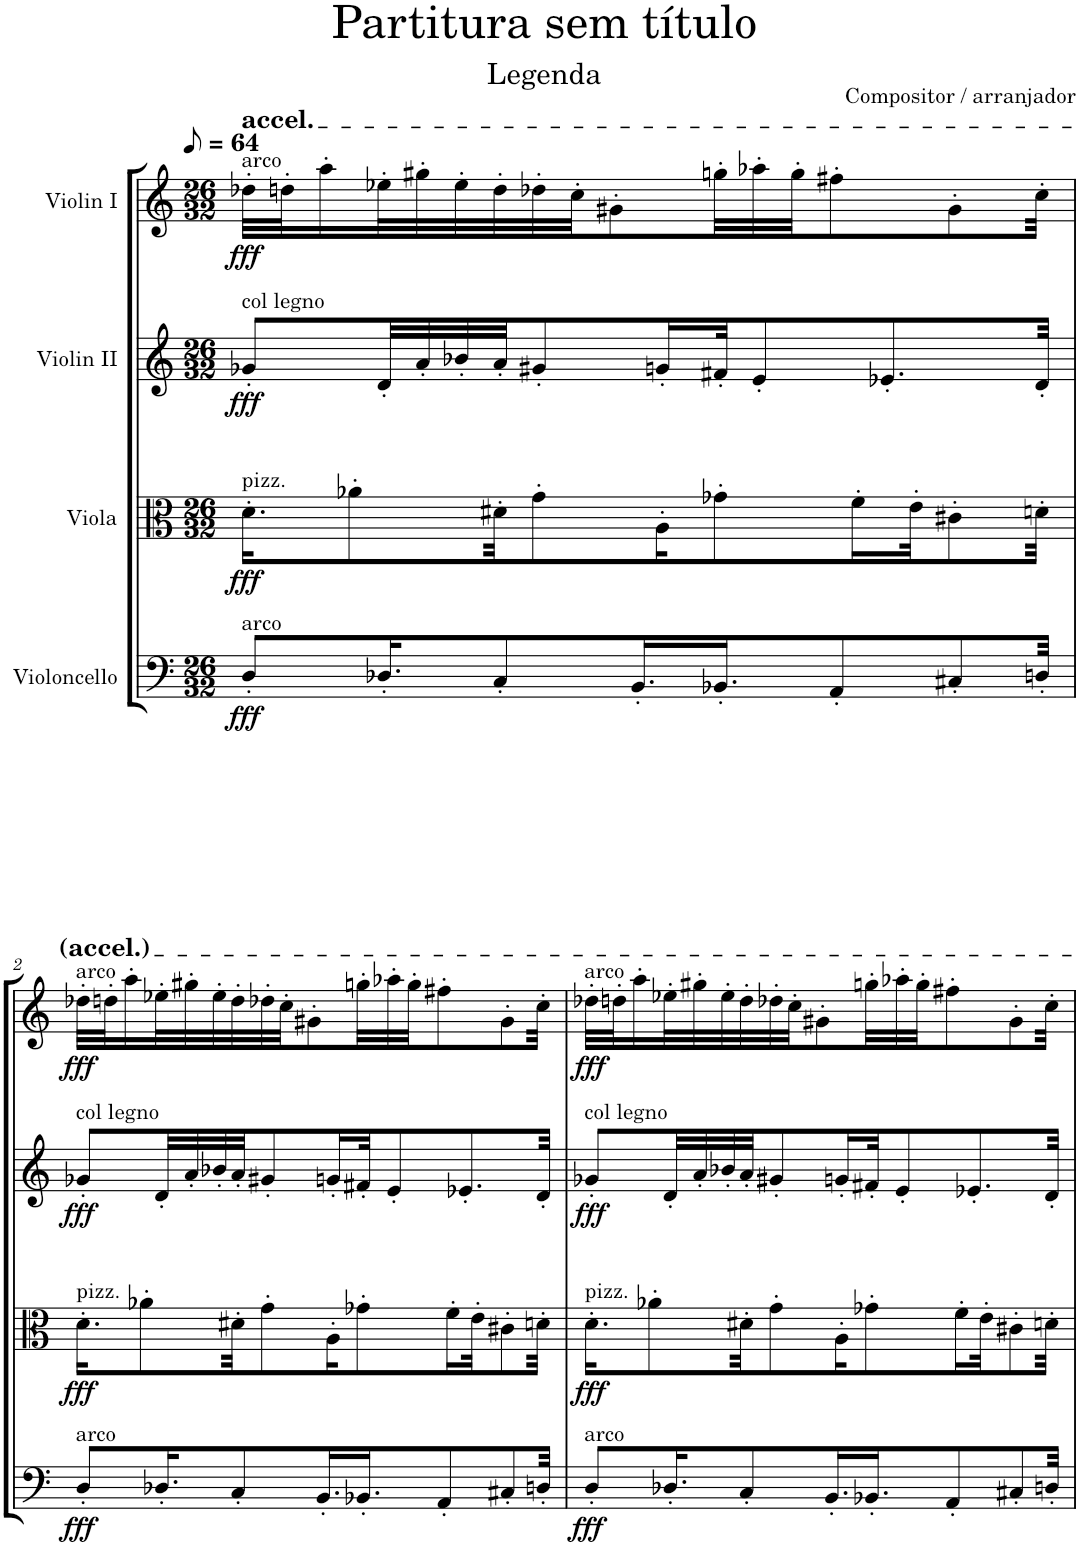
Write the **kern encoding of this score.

**kern	**dynam	**kern	**dynam	**kern	**dynam	**kern	**dynam
*part4	*part4	*part3	*part3	*part2	*part2	*part1	*part1
*staff4	*staff4	*staff3	*staff3	*staff2	*staff2	*staff1	*staff1
*I"Violoncello	*	*I"Viola	*	*I"Violin II	*	*I"Violin I	*
*I'Vc	*	*I'Vla	*	*I'Vln	*	*I'Vln	*
*clefF4	*	*clefC3	*	*clefG2	*	*clefG2	*
*k[]	*	*k[]	*	*k[]	*	*k[]	*
*M26/32	*	*M26/32	*	*M26/32	*	*M26/32	*
*MM32	*	*MM32	*	*MM32	*	*MM32	*
=1	=1	=1	=1	=1	=1	=1	=1
!	!	!	!	!	!	!LO:TX:a:t=arco	!
!	!	!	!	!	!	!LO:TX:a:t=accel.	!
!	!	!	!	!LO:TX:a:t=col legno	!	!	!
!	!	!LO:TX:a:t=pizz.	!	!	!	!	!
!LO:TX:a:t=arco	!	!	!	!	!	!	!
!	!LO:DY:b	!	!LO:DY:b	!	!LO:DY:b	!	!LO:DY:b
8D'/L	fff	16.d'\KL	fff	8g-X'/L	fff	32dd-X'\LLL	fff
.	.	.	.	.	.	32ddn'\J	.
.	.	.	.	.	.	16aa'\	.
.	.	8a-X'\	.	.	.	.	.
16.D-X'/K	.	.	.	32d'/LL	.	32ee-X'\L	.
.	.	.	.	32a'/	.	32gg#X'\	.
.	.	.	.	32b-X'/	.	32ee-'\	.
8C'/	.	32d#X'\KK	.	32a'/JJ	.	32dd'\	.
.	.	8g'\	.	8g#X'/	.	32dd-X'\	.
.	.	.	.	.	.	32cc'\JJ	.
.	.	.	.	.	.	8g#X'\	.
16.BB'/L	.	.	.	.	.	.	.
.	.	16A'\K	.	16gn'/L	.	.	.
16.BB-X'/J	.	8g-X'\	.	32f#X'/JK	.	32ggn'\LL	.
.	.	.	.	8e'/	.	32aa-X'\	.
.	.	.	.	.	.	32gg'\JJ	.
8AA'/	.	.	.	.	.	8ff#X'\	.
.	.	16f'\L	.	.	.	.	.
.	.	.	.	8.e-X'/	.	.	.
.	.	32e'\JK	.	.	.	.	.
8C#X'/	.	8c#X'\	.	.	.	8g#'\	.
32Dn'/Jkk	.	32dn'\Jkk	.	32d'/Jkk	.	32cc'\Jkk	.
!!LO:LB:g=z
=2	=2	=2	=2	=2	=2	=2	=2
!	!	!	!	!	!	!LO:TX:a:t=arco	!
!	!	!	!	!LO:TX:a:t=col legno	!	!	!
!	!	!LO:TX:a:t=pizz.	!	!	!	!	!
!LO:TX:a:t=arco	!	!	!	!	!	!	!
!	!LO:DY:b	!	!LO:DY:b	!	!LO:DY:b	!	!LO:DY:b
8D'/L	fff	16.d'\KL	fff	8g-X'/L	fff	32dd-X'\LLL	fff
.	.	.	.	.	.	32ddn'\J	.
.	.	.	.	.	.	16aa'\	.
.	.	8a-X'\	.	.	.	.	.
16.D-X'/K	.	.	.	32d'/LL	.	32ee-X'\L	.
.	.	.	.	32a'/	.	32gg#X'\	.
.	.	.	.	32b-X'/	.	32ee-'\	.
8C'/	.	32d#X'\KK	.	32a'/JJ	.	32dd'\	.
.	.	8g'\	.	8g#X'/	.	32dd-X'\	.
.	.	.	.	.	.	32cc'\JJ	.
.	.	.	.	.	.	8g#X'\	.
16.BB'/L	.	.	.	.	.	.	.
.	.	16A'\K	.	16gn'/L	.	.	.
16.BB-X'/J	.	8g-X'\	.	32f#X'/JK	.	32ggn'\LL	.
.	.	.	.	8e'/	.	32aa-X'\	.
.	.	.	.	.	.	32gg'\JJ	.
8AA'/	.	.	.	.	.	8ff#X'\	.
.	.	16f'\L	.	.	.	.	.
.	.	.	.	8.e-X'/	.	.	.
.	.	32e'\JK	.	.	.	.	.
8C#X'/	.	8c#X'\	.	.	.	8g#'\	.
32Dn'/Jkk	.	32dn'\Jkk	.	32d'/Jkk	.	32cc'\Jkk	.
=3	=3	=3	=3	=3	=3	=3	=3
!	!	!	!	!	!	!LO:TX:a:t=arco	!
!	!	!	!	!LO:TX:a:t=col legno	!	!	!
!	!	!LO:TX:a:t=pizz.	!	!	!	!	!
!LO:TX:a:t=arco	!	!	!	!	!	!	!
!	!LO:DY:b	!	!LO:DY:b	!	!LO:DY:b	!	!LO:DY:b
8D'/L	fff	16.d'\KL	fff	8g-X'/L	fff	32dd-X'\LLL	fff
.	.	.	.	.	.	32ddn'\J	.
.	.	.	.	.	.	16aa'\	.
.	.	8a-X'\	.	.	.	.	.
16.D-X'/K	.	.	.	32d'/LL	.	32ee-X'\L	.
.	.	.	.	32a'/	.	32gg#X'\	.
.	.	.	.	32b-X'/	.	32ee-'\	.
8C'/	.	32d#X'\KK	.	32a'/JJ	.	32dd'\	.
.	.	8g'\	.	8g#X'/	.	32dd-X'\	.
.	.	.	.	.	.	32cc'\JJ	.
.	.	.	.	.	.	8g#X'\	.
16.BB'/L	.	.	.	.	.	.	.
.	.	16A'\K	.	16gn'/L	.	.	.
16.BB-X'/J	.	8g-X'\	.	32f#X'/JK	.	32ggn'\LL	.
.	.	.	.	8e'/	.	32aa-X'\	.
.	.	.	.	.	.	32gg'\JJ	.
8AA'/	.	.	.	.	.	8ff#X'\	.
.	.	16f'\L	.	.	.	.	.
.	.	.	.	8.e-X'/	.	.	.
.	.	32e'\JK	.	.	.	.	.
8C#X'/	.	8c#X'\	.	.	.	8g#'\	.
32Dn'/Jkk	.	32dn'\Jkk	.	32d'/Jkk	.	32cc'\Jkk	.
=	=	=	=	=	=	=	=
*-	*-	*-	*-	*-	*-	*-	*-
